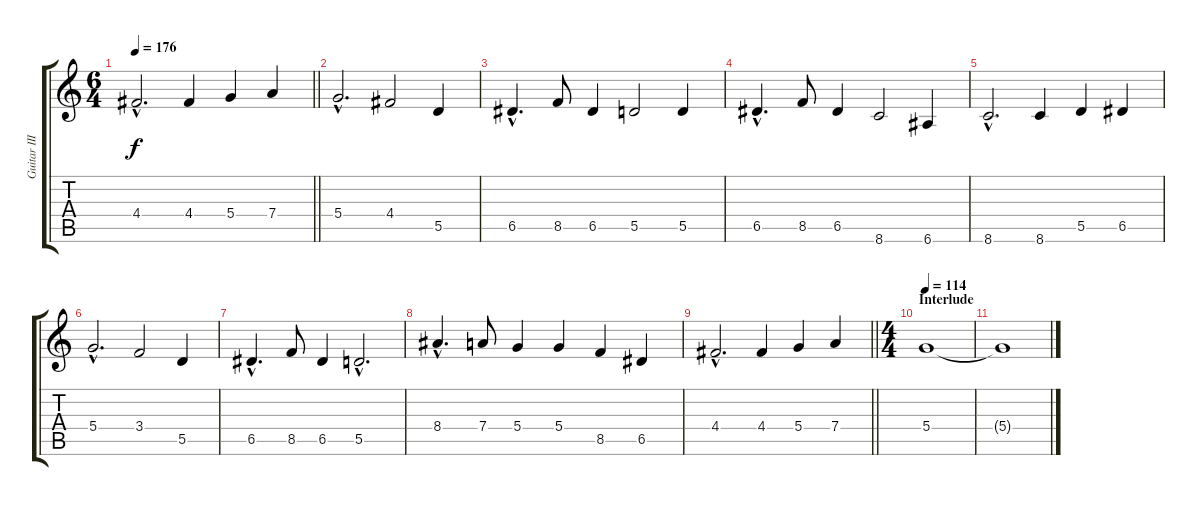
\track ("Guitar III" "Guitar III") {instrument distortionguitar}
\staff {score tabs}
\tuning (E4 B3 G3 D3 A2 E2) {hide}
\ts (6 4)
\tempo 176
\clef g2
\barLineRight lightlight
\ks c
4.4{hac}.2{d dy f} 4.4.4 5.4.4 7.4.4 |
5.4{hac}.2{d} 4.4.2 5.5.4 |
6.5{hac}.4{d} 8.5.8 6.5.4 5.5.2 5.5.4 |
6.5{hac}.4{d} 8.5.8 6.5.4 8.6.2 6.6.4 |
8.6{hac}.2{d} 8.6.4 5.5.4 6.5.4 |
5.4{hac}.2{d} 3.4.2 5.5.4 |
6.5{hac}.4{d} 8.5.8 6.5.4 5.5{hac}.2{d} |
8.4{hac}.4{d} 7.4.8 5.4.4 5.4.4 8.5.4 6.5.4 |
\barLineRight lightlight
4.4{hac}.2{d} 4.4.4 5.4.4 7.4.4 |
\ts (4 4)
\section ("" "Interlude")
\tempo 114
5.4.1 |
5.4{t}.1
